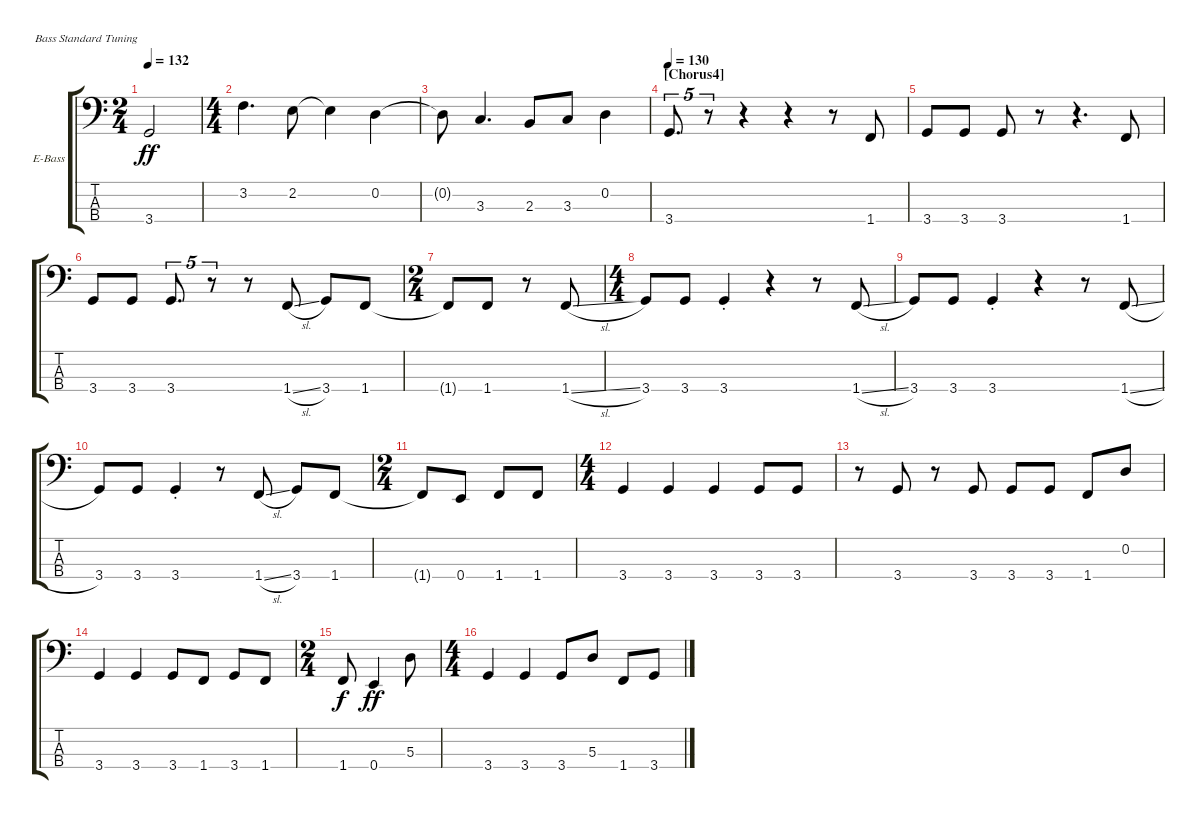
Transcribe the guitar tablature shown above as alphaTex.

\bracketExtendMode groupsimilarinstruments
\firstSystemTrackNameOrientation horizontal
\otherSystemsTrackNameOrientation horizontal
\track ("Bass" "E-Bass") {instrument electricbasspick}
\staff {score tabs}
\tuning (G2 D2 A1 E1)
\ts (2 4)
\tempo 132
\clef f4
\ks aminor
3.4.2{dy ff} |
\ts (4 4)
3.2.4{d} 2.2.8 2.2{t}.4 0.2.4 |
0.2{t}.8 3.3.4{d} 2.3.8 3.3.8 0.2.4 |
\section ("" "[Chorus4] ")
\tempo 130
3.4.8{d tu (5 4)} r.8{tu (5 4)} r.4 r.4 r.8 1.4.8 |
3.4.8 3.4.8 3.4.8 r.8 r.4{d} 1.4.8 |
3.4.8 3.4.8 3.4.8{d tu (5 4)} r.8{tu (5 4)} r.8 1.4{sl}.8 3.4.8 1.4.8 |
\ts (2 4)
1.4{t}.8 1.4.8 r.8 1.4{sl}.8 |
\ts (4 4)
3.4.8 3.4.8 3.4{st}.4 r.4 r.8 1.4{sl}.8 |
3.4.8 3.4.8 3.4{st}.4 r.4 r.8 1.4{sl}.8 |
3.4.8 3.4.8 3.4{st}.4 r.8 1.4{sl}.8 3.4.8 1.4.8 |
\ts (2 4)
1.4{t}.8 0.4.8 1.4.8 1.4.8 |
\ts (4 4)
3.4.4 3.4.4 3.4.4 3.4.8 3.4.8 |
r.8 3.4.8 r.8 3.4.8 3.4.8 3.4.8 1.4.8 0.2.8 |
3.4.4 3.4.4 3.4.8 1.4.8 3.4.8 1.4.8 |
\ts (2 4)
1.4.8{dy f} 0.4.4{dy ff} 5.3.8 |
\ts (4 4)
3.4.4 3.4.4 3.4.8 5.3.8 1.4.8 3.4.8
